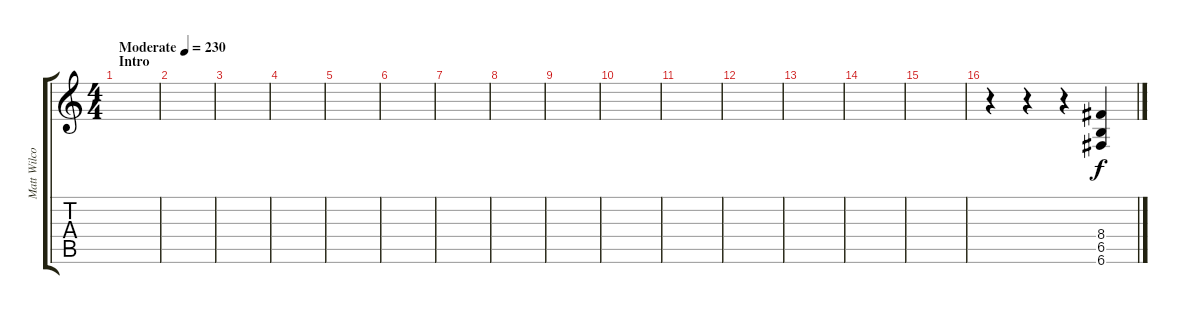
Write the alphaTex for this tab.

\track ("Matt Wilcock" "Matt Wilco") {instrument distortionguitar}
\staff {score tabs}
\tuning (C4 G3 Eb3 Bb2 F2 C2) {hide}
\ts (4 4)
\section ("" "Intro")
\tempo (230 "Moderate")
\clef g2
\ks c
|
|
|
|
|
|
|
|
|
|
|
|
|
|
|
r.4 r.4 r.4 (8.4 6.5 6.6).4
